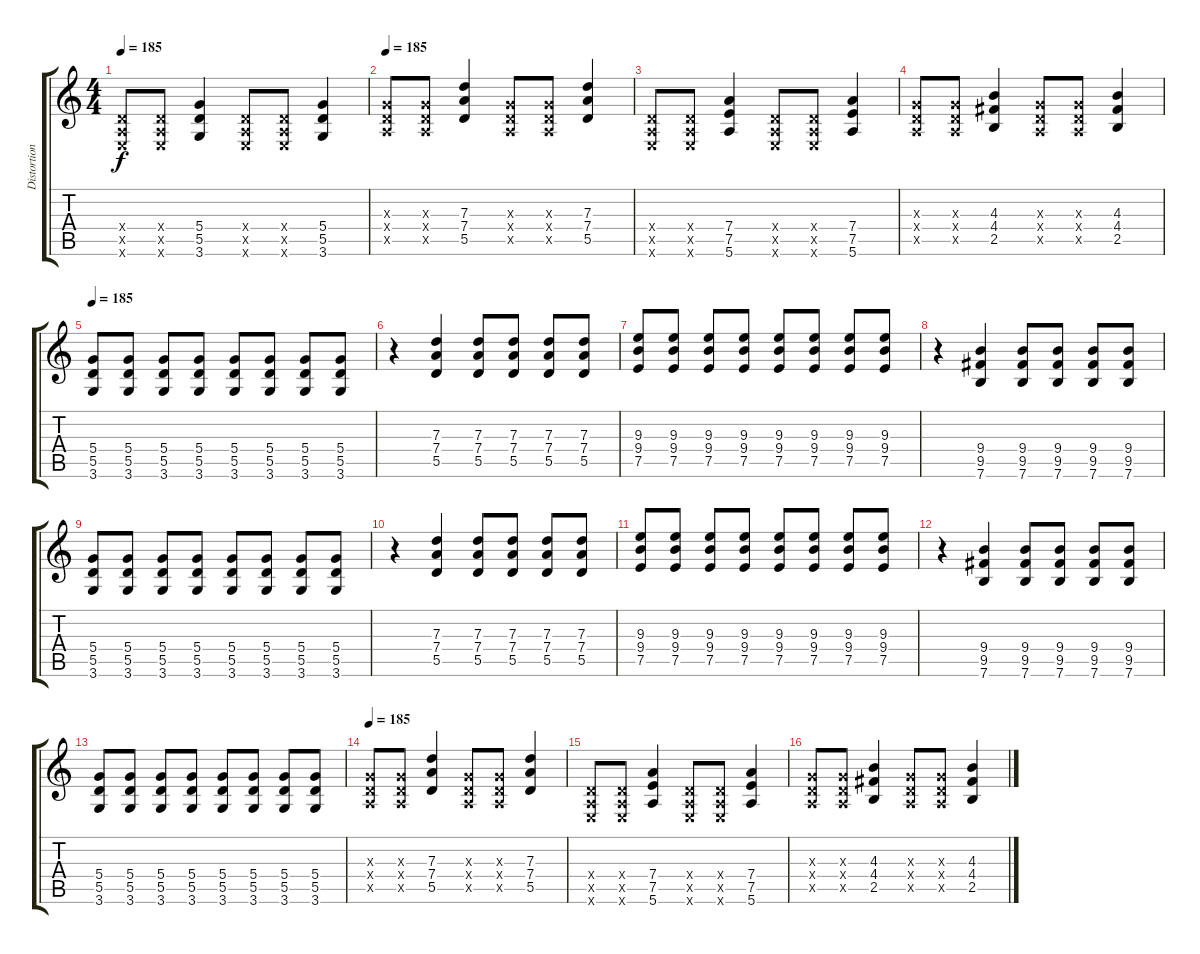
\track ("Distortion Dubb" "Distortion") {instrument distortionguitar}
\staff {score tabs}
\tuning (E4 B3 G3 D3 A2 E2) {hide}
\ts (4 4)
\tempo 185
\clef g2
\ks c
(0.4{x} 0.5{x} 0.6{x}).8{dy f} (0.4{x} 0.5{x} 0.6{x}).8 (5.4 5.5 3.6).4 (0.4{x} 0.5{x} 0.6{x}).8 (0.4{x} 0.5{x} 0.6{x}).8 (5.4 5.5 3.6).4 |
\tempo 185
(0.3{x} 0.4{x} 0.5{x}).8 (0.3{x} 0.4{x} 0.5{x}).8 (7.3 7.4 5.5).4 (0.3{x} 0.4{x} 0.5{x}).8 (0.3{x} 0.4{x} 0.5{x}).8 (7.3 7.4 5.5).4 |
(0.4{x} 0.5{x} 0.6{x}).8 (0.4{x} 0.5{x} 0.6{x}).8 (7.4 7.5 5.6).4 (0.4{x} 0.5{x} 0.6{x}).8 (0.4{x} 0.5{x} 0.6{x}).8 (7.4 7.5 5.6).4 |
(0.3{x} 0.4{x} 0.5{x}).8 (0.3{x} 0.4{x} 0.5{x}).8 (4.3 4.4 2.5).4 (0.3{x} 0.4{x} 0.5{x}).8 (0.3{x} 0.4{x} 0.5{x}).8 (4.3 4.4 2.5).4 |
\tempo 185
(5.4 5.5 3.6).8 (5.4 5.5 3.6).8 (5.4 5.5 3.6).8 (5.4 5.5 3.6).8 (5.4 5.5 3.6).8 (5.4 5.5 3.6).8 (5.4 5.5 3.6).8 (5.4 5.5 3.6).8 |
r.4 (7.3 7.4 5.5).4 (7.3 7.4 5.5).8 (7.3 7.4 5.5).8 (7.3 7.4 5.5).8 (7.3 7.4 5.5).8 |
(9.3 9.4 7.5).8 (9.3 9.4 7.5).8 (9.3 9.4 7.5).8 (9.3 9.4 7.5).8 (9.3 9.4 7.5).8 (9.3 9.4 7.5).8 (9.3 9.4 7.5).8 (9.3 9.4 7.5).8 |
r.4 (9.4 9.5 7.6).4 (9.4 9.5 7.6).8 (9.4 9.5 7.6).8 (9.4 9.5 7.6).8 (9.4 9.5 7.6).8 |
(5.4 5.5 3.6).8 (5.4 5.5 3.6).8 (5.4 5.5 3.6).8 (5.4 5.5 3.6).8 (5.4 5.5 3.6).8 (5.4 5.5 3.6).8 (5.4 5.5 3.6).8 (5.4 5.5 3.6).8 |
r.4 (7.3 7.4 5.5).4 (7.3 7.4 5.5).8 (7.3 7.4 5.5).8 (7.3 7.4 5.5).8 (7.3 7.4 5.5).8 |
(9.3 9.4 7.5).8 (9.3 9.4 7.5).8 (9.3 9.4 7.5).8 (9.3 9.4 7.5).8 (9.3 9.4 7.5).8 (9.3 9.4 7.5).8 (9.3 9.4 7.5).8 (9.3 9.4 7.5).8 |
r.4 (9.4 9.5 7.6).4 (9.4 9.5 7.6).8 (9.4 9.5 7.6).8 (9.4 9.5 7.6).8 (9.4 9.5 7.6).8 |
(5.4 5.5 3.6).8 (5.4 5.5 3.6).8 (5.4 5.5 3.6).8 (5.4 5.5 3.6).8 (5.4 5.5 3.6).8 (5.4 5.5 3.6).8 (5.4 5.5 3.6).8 (5.4 5.5 3.6).8 |
\tempo 185
(0.3{x} 0.4{x} 0.5{x}).8 (0.3{x} 0.4{x} 0.5{x}).8 (7.3 7.4 5.5).4 (0.3{x} 0.4{x} 0.5{x}).8 (0.3{x} 0.4{x} 0.5{x}).8 (7.3 7.4 5.5).4 |
(0.4{x} 0.5{x} 0.6{x}).8 (0.4{x} 0.5{x} 0.6{x}).8 (7.4 7.5 5.6).4 (0.4{x} 0.5{x} 0.6{x}).8 (0.4{x} 0.5{x} 0.6{x}).8 (7.4 7.5 5.6).4 |
(0.3{x} 0.4{x} 0.5{x}).8 (0.3{x} 0.4{x} 0.5{x}).8 (4.3 4.4 2.5).4 (0.3{x} 0.4{x} 0.5{x}).8 (0.3{x} 0.4{x} 0.5{x}).8 (4.3 4.4 2.5).4
